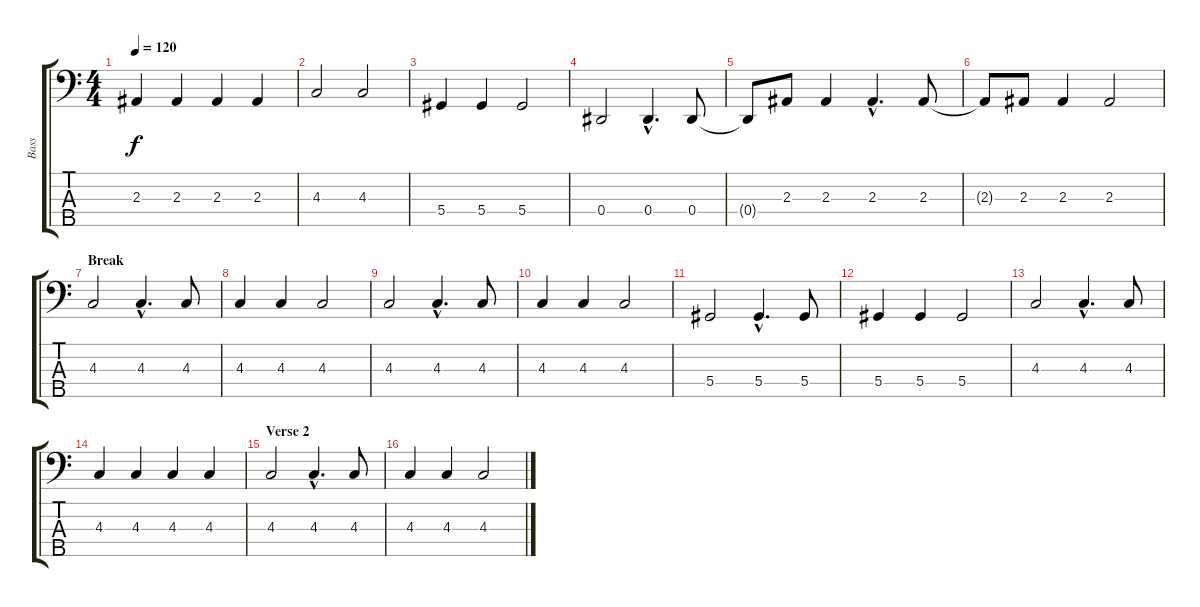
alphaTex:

\track ("Bass" "Bass") {instrument electricbasspick}
\staff {score tabs}
\tuning (Gb2 Db2 Ab1 Eb1 Bb0) {hide}
\ts (4 4)
\tempo 120
\clef f4
\ks c
2.3.4{dy f} 2.3.4 2.3.4 2.3.4 |
4.3.2 4.3.2 |
5.4.4 5.4.4 5.4.2 |
0.4.2 0.4{hac}.4{d} 0.4.8 |
0.4{t}.8 2.3.8 2.3.4 2.3{hac}.4{d} 2.3.8 |
2.3{t}.8 2.3.8 2.3.4 2.3.2 |
\section ("" "Break")
4.3.2 4.3{hac}.4{d} 4.3.8 |
4.3.4 4.3.4 4.3.2 |
4.3.2 4.3{hac}.4{d} 4.3.8 |
4.3.4 4.3.4 4.3.2 |
5.4.2 5.4{hac}.4{d} 5.4.8 |
5.4.4 5.4.4 5.4.2 |
4.3.2 4.3{hac}.4{d} 4.3.8 |
4.3.4 4.3.4 4.3.4 4.3.4 |
\section ("" "Verse 2")
4.3.2 4.3{hac}.4{d} 4.3.8 |
4.3.4 4.3.4 4.3.2
